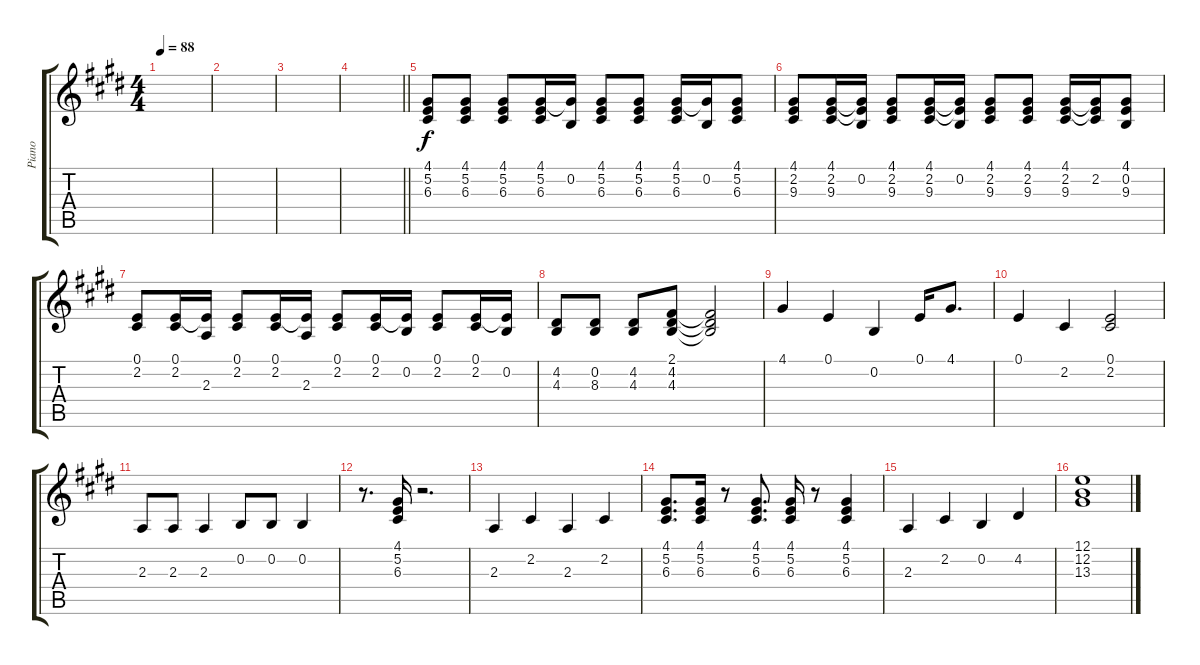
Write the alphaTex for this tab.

\track ("Piano" "Piano") {instrument brightacousticpiano}
\staff {score tabs}
\tuning (E4 B3 G3 D3 A2 E2) {hide}
\ts (4 4)
\tempo 88
\clef g2
\ks e
|
|
|
\barLineRight lightlight
|
(4.1 5.2 6.3).8 (4.1 5.2 6.3).8 (4.1 5.2 6.3).8 (4.1 5.2 6.3).16 (4.1{t} 0.2).16 (4.1 5.2 6.3).8 (4.1 5.2 6.3).8 (4.1 5.2 6.3).16 (4.1{t} 0.2).16 (4.1 5.2 6.3).8 |
(4.1 2.2 9.3).8 (4.1 2.2 9.3).16 (4.1{t} 0.2 9.3{t}).16 (4.1 2.2 9.3).8 (4.1 2.2 9.3).16 (4.1{t} 0.2 9.3{t}).16 (4.1 2.2 9.3).8 (4.1 2.2 9.3).8 (4.1 2.2 9.3).16 (4.1{t} 2.2 9.3{t}).16 (4.1 0.2 9.3).8 |
(0.1 2.2).8 (0.1 2.2).16 (0.1{t} 2.3).16 (0.1 2.2).8 (0.1 2.2).16 (0.1{t} 2.3).16 (0.1 2.2).8 (0.1 2.2).16 (0.1{t} 0.2).16 (0.1 2.2).8 (0.1 2.2).16 (0.1{t} 0.2).16 |
(4.2 4.3).8 (0.2 8.3).8 (4.2 4.3).8 (2.1 4.2 4.3).8 (2.1{t} 4.2{t} 4.3{t}).2 |
4.1.4 0.1.4 0.2.4 0.1.16 4.1.8{d} |
0.1.4 2.2.4 (0.1 2.2).2 |
2.3.8 2.3.8 2.3.4 0.2.8 0.2.8 0.2.4 |
r.8{d} (4.1 5.2 6.3).16 r.2{d} |
2.3.4 2.2.4 2.3.4 2.2.4 |
(4.1 5.2 6.3).8{d} (4.1 5.2 6.3).16 r.8 (4.1 5.2 6.3).8{d} (4.1 5.2 6.3).16 r.8 (4.1 5.2 6.3).4 |
2.3.4 2.2.4 0.2.4 4.2.4 |
(12.1 12.2 13.3).1
